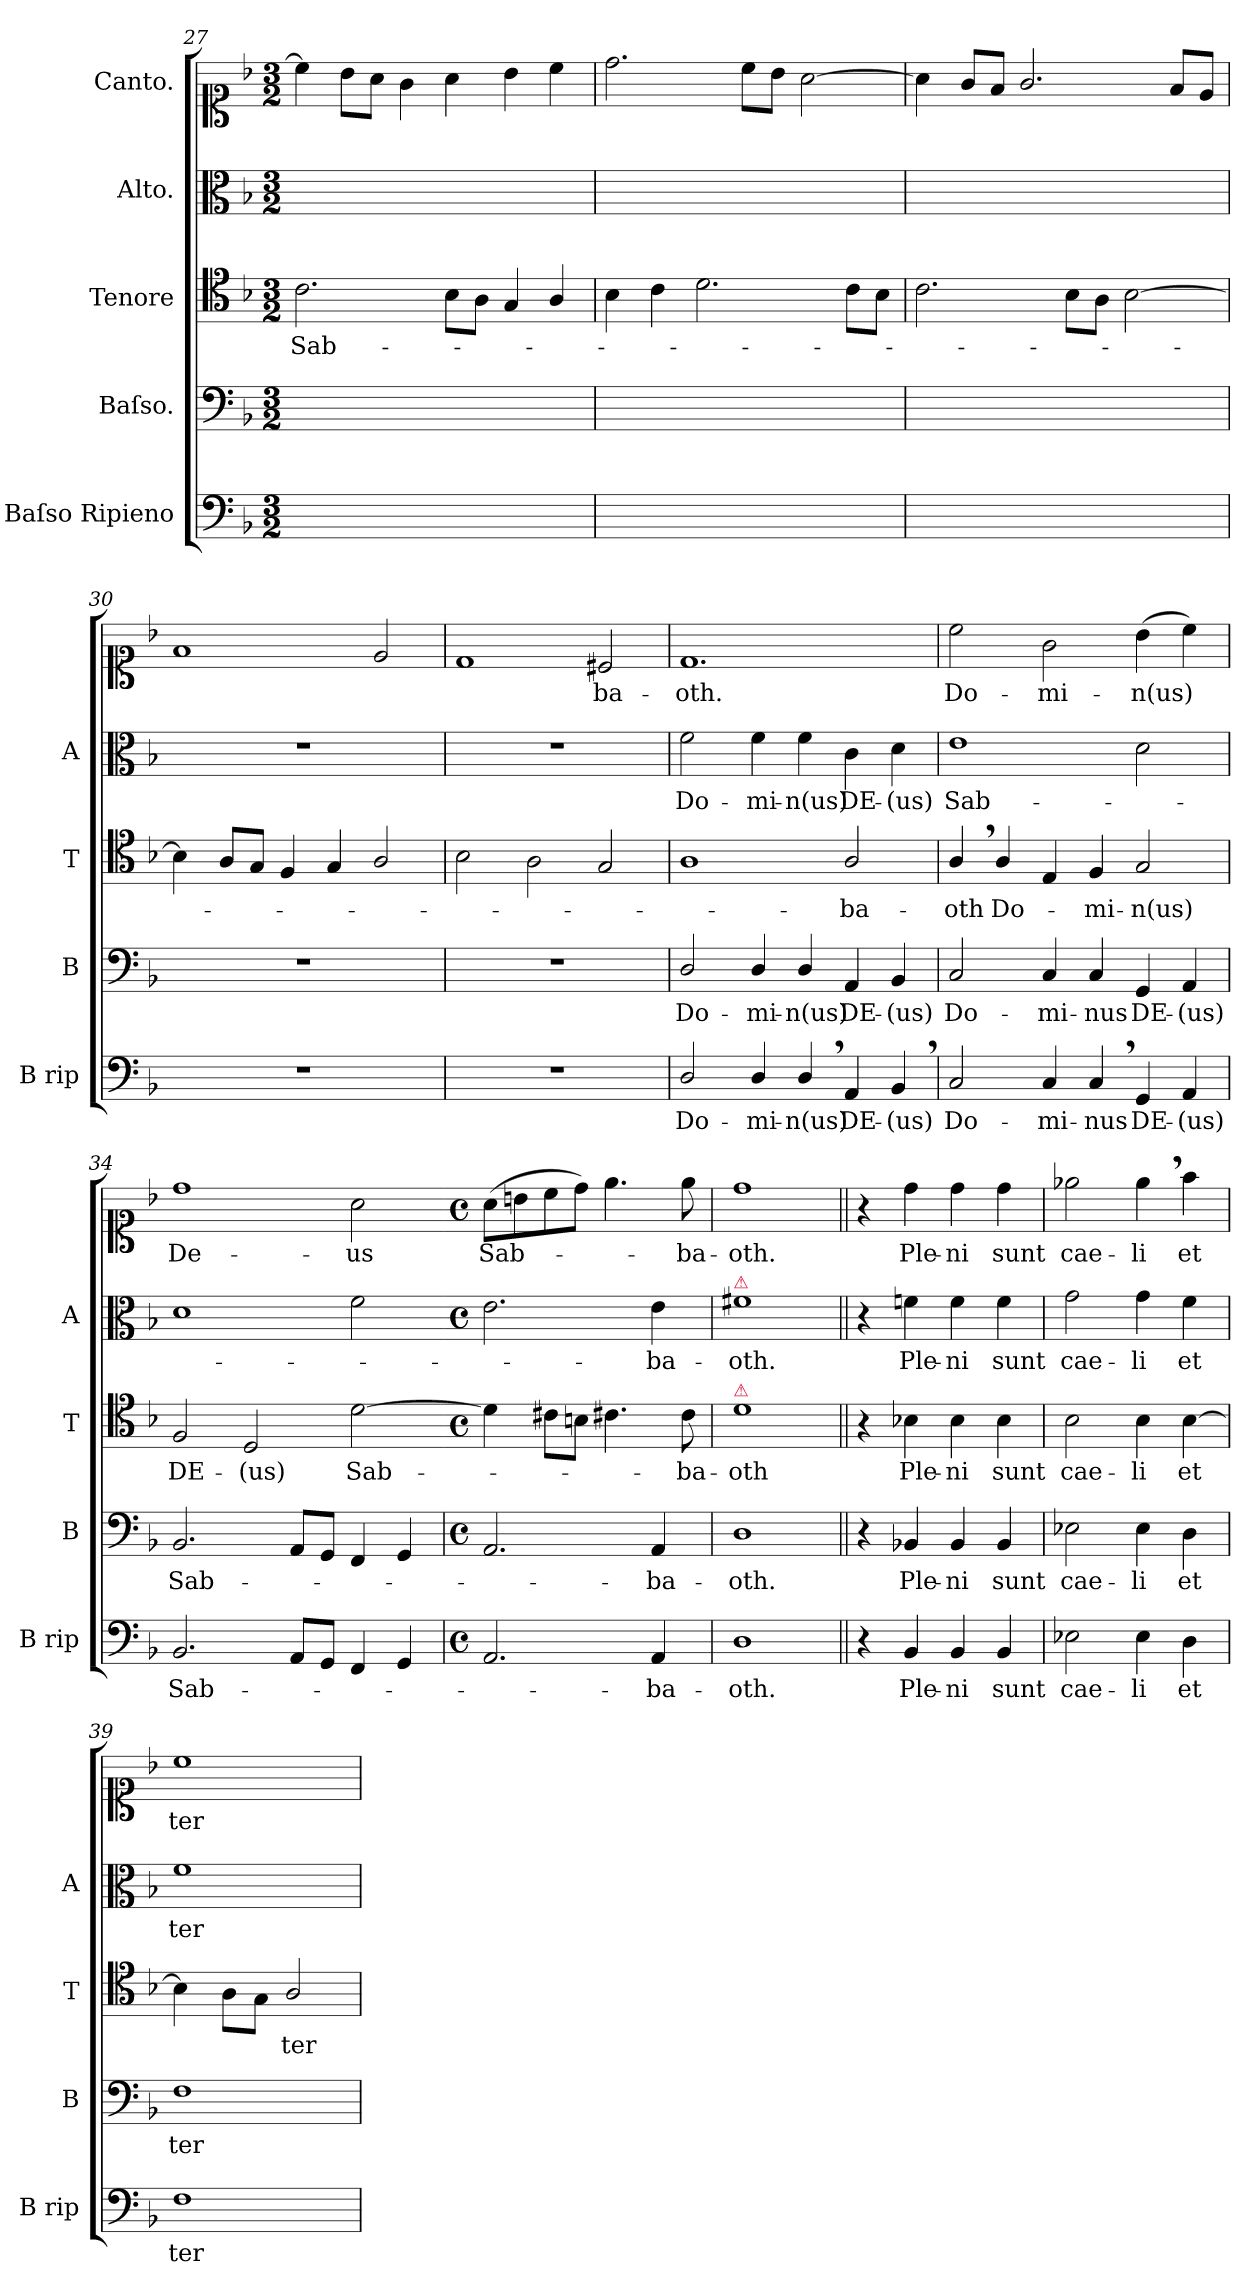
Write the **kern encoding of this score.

**kern	**text	**kern	**text	**kern	**text	**kern	**text	**kern	**text
*part5	*part5	*part4	*part4	*part3	*part3	*part2	*part2	*part1	*part1
*staff5	*staff5	*staff4	*staff4	*staff3	*staff3	*staff2	*staff2	*staff1	*staff1
*I"Baſso Ripieno	*	*I"Baſso.	*	*I"Tenore	*	*I"Alto.	*	*I"Canto.	*
*I'B rip	*	*I'B	*	*I'T	*	*I'A	*	*	*
*clefF4	*	*clefF4	*	*clefC4	*	*clefC3	*	*clefC1	*
*k[b-]	*	*k[b-]	*	*k[b-]	*	*k[b-]	*	*k[b-]	*
*M3/2	*	*M3/2	*	*M3/2	*	*M3/2	*	*M3/2	*
=27	=27	=27	=27	=27	=27	=27	=27	=27	=27
1.ryy	.	1.ryy	.	2.c\	Sab-	1.ryy	.	4cc!\]	.
.	.	.	.	.	.	.	.	8b-\L	.
.	.	.	.	.	.	.	.	8a\J	.
.	.	.	.	.	.	.	.	4g\	.
.	.	.	.	8B-\L	.	.	.	4a\	.
.	.	.	.	8A\J	.	.	.	.	.
.	.	.	.	4G/	.	.	.	4b-\	.
.	.	.	.	4A/	.	.	.	4cc\	.
=28	=28	=28	=28	=28	=28	=28	=28	=28	=28
1.ryy	.	1.ryy	.	4B-\	.	1.ryy	.	2.dd\	.
.	.	.	.	4c\	.	.	.	.	.
.	.	.	.	2.d\	.	.	.	.	.
.	.	.	.	.	.	.	.	8cc\L	.
.	.	.	.	.	.	.	.	8b-\J	.
.	.	.	.	.	.	.	.	[2a\	.
.	.	.	.	8c\L	.	.	.	.	.
.	.	.	.	8B-\J	.	.	.	.	.
=29	=29	=29	=29	=29	=29	=29	=29	=29	=29
1.ryy	.	1.ryy	.	2.c\	.	1.ryy	.	4a!\]	.
.	.	.	.	.	.	.	.	8g/L	.
.	.	.	.	.	.	.	.	8f/J	.
.	.	.	.	.	.	.	.	2.g/	.
.	.	.	.	8B-\L	.	.	.	.	.
.	.	.	.	8A\J	.	.	.	.	.
.	.	.	.	[2B-\	.	.	.	.	.
.	.	.	.	.	.	.	.	8f/L	.
.	.	.	.	.	.	.	.	8e/J	.
=30	=30	=30	=30	=30	=30	=30	=30	=30	=30
1.r	.	1.r	.	4B-!\]	.	1.r	.	1f	.
.	.	.	.	8A/L	.	.	.	.	.
.	.	.	.	8G/J	.	.	.	.	.
.	.	.	.	4F/	.	.	.	.	.
.	.	.	.	4G/	.	.	.	.	.
.	.	.	.	2A/	.	.	.	2e/	.
=31	=31	=31	=31	=31	=31	=31	=31	=31	=31
1.r	.	1.r	.	2B-\	.	1.r	.	1d	.
.	.	.	.	2A\	.	.	.	.	.
.	.	.	.	2G/	.	.	.	2c#X/	-ba-
=32	=32	=32	=32	=32	=32	=32	=32	=32	=32
2D/	Do-	2D/	Do-	1A	.	2f\	Do-	1.d	-oth.
4D/	-mi-	4D/	-mi-	.	.	4f\	-mi-	.	.
4D,</	-n(us)	4D/	-n(us)	.	.	4f\	-n(us)	.	.
4AA/	DE-	4AA/	DE-	2A/	-ba-	4c\	DE-	.	.
4BB-,</	-(us)	4BB-/	-(us)	.	.	4d\	-(us)	.	.
=33	=33	=33	=33	=33	=33	=33	=33	=33	=33
!	!LO:LY:i	!	!LO:LY:i	!	!	!	!	!	!
2C/	Do-	2C/	Do-	4A,</	-oth	1e	Sab-	2cc\	Do-
.	.	.	.	4A/	Do-	.	.	.	.
!	!LO:LY:i	!	!LO:LY:i	!	!	!	!	!	!
4C/	-mi-	4C/	-mi-	4E/	.	.	.	2g\	-mi-
!	!LO:LY:i	!	!LO:LY:i	!	!	!	!	!	!
4C,</	-nus	4C/	-nus	4F/	-mi-	.	.	.	.
!	!LO:LY:i	!	!LO:LY:i	!	!	!	!	!	!
4GG/	DE-	4GG/	DE-	2G/	-n(us)	2d\	.	(4b-\	-n(us)
!	!LO:LY:i	!	!LO:LY:i	!	!	!	!	!	!
4AA/	-(us)	4AA/	-(us)	.	.	.	.	4cc\)	.
=34	=34	=34	=34	=34	=34	=34	=34	=34	=34
2.BB-/	Sab-	2.BB-/	Sab-	2F/	DE-	1d	.	1dd	De-
.	.	.	.	2D/	-(us)	.	.	.	.
8AA/L	.	8AA/L	.	.	.	.	.	.	.
8GG/J	.	8GG/J	.	.	.	.	.	.	.
4FF/	.	4FF/	.	[2d\	Sab-	2f\	.	2a\	-us
4GG/	.	4GG/	.	.	.	.	.	.	.
=35	=35-	=35	=35-	=35-	=35-	=35-	=35-	=35-	=35-
*M4/4	*	*M4/4	*	*M4/4	*	*M4/4	*	*M4/4	*
*met(c)	*	*met(c)	*	*met(c)	*	*met(c)	*	*met(c)	*
2.AA/	.	2.AA/	.	4d\]	.	2.e\	.	(8a\L	Sab-
.	.	.	.	.	.	.	.	8bn\	.
.	.	.	.	8c#X\L	.	.	.	8cc\	.
.	.	.	.	8Bn\J	.	.	.	8dd\J)	.
.	.	.	.	4.c#X\	.	.	.	4.ee\	.
4AA/	-ba-	4AA/	-ba-	.	.	4e\	-ba-	.	.
.	.	.	.	8c#\	-ba-	.	.	8ee\	-ba-
=36	=36	=36	=36	=36	=36	=36	=36	=36	=36
!	!	!	!	!	!	!LO:TX:a:color=crimson:t=⚠	!	!	!
!	!	!	!	!LO:TX:a:color=crimson:t=⚠	!	!	!	!	!
1D	-oth.	1D	-oth.	1d	-oth	1f#X	-oth.	1dd	-oth.
=37||	=37||	=37||	=37||	=37||	=37||	=37||	=37||	=37||	=37||
4r	.	4r	.	4r	.	4r	.	4r	.
4BB-/	Ple-	4BB-X/	Ple-	4B-X\	Ple-	4fn\	Ple-	4dd\	Ple-
4BB-/	-ni	4BB-/	-ni	4B-\	-ni	4f\	-ni	4dd\	-ni
4BB-/	sunt	4BB-/	sunt	4B-\	sunt	4f\	sunt	4dd\	sunt
=38	=38	=38	=38	=38	=38	=38	=38	=38	=38
2E-X\	cae-	2E-X\	cae-	2B-\	cae-	2g\	cae-	2ee-X\	cae-
4E-\	-li	4E-\	-li	4B-\	-li	4g\	-li	4ee-,<\	-li
4D\	et	4D\	et	[4B-\	et	4f\	et	4ff\	et
=39	=39	=39	=39	=39	=39	=39	=39	=39	=39
1F	ter-	1F	ter-	4B-\]	.	1f	ter-	1cc	ter-
.	.	.	.	8A\L	.	.	.	.	.
.	.	.	.	8G\J	.	.	.	.	.
.	.	.	.	2A/	ter-	.	.	.	.
=	=	=	=	=	=	=	=	=	=
*-	*-	*-	*-	*-	*-	*-	*-	*-	*-
